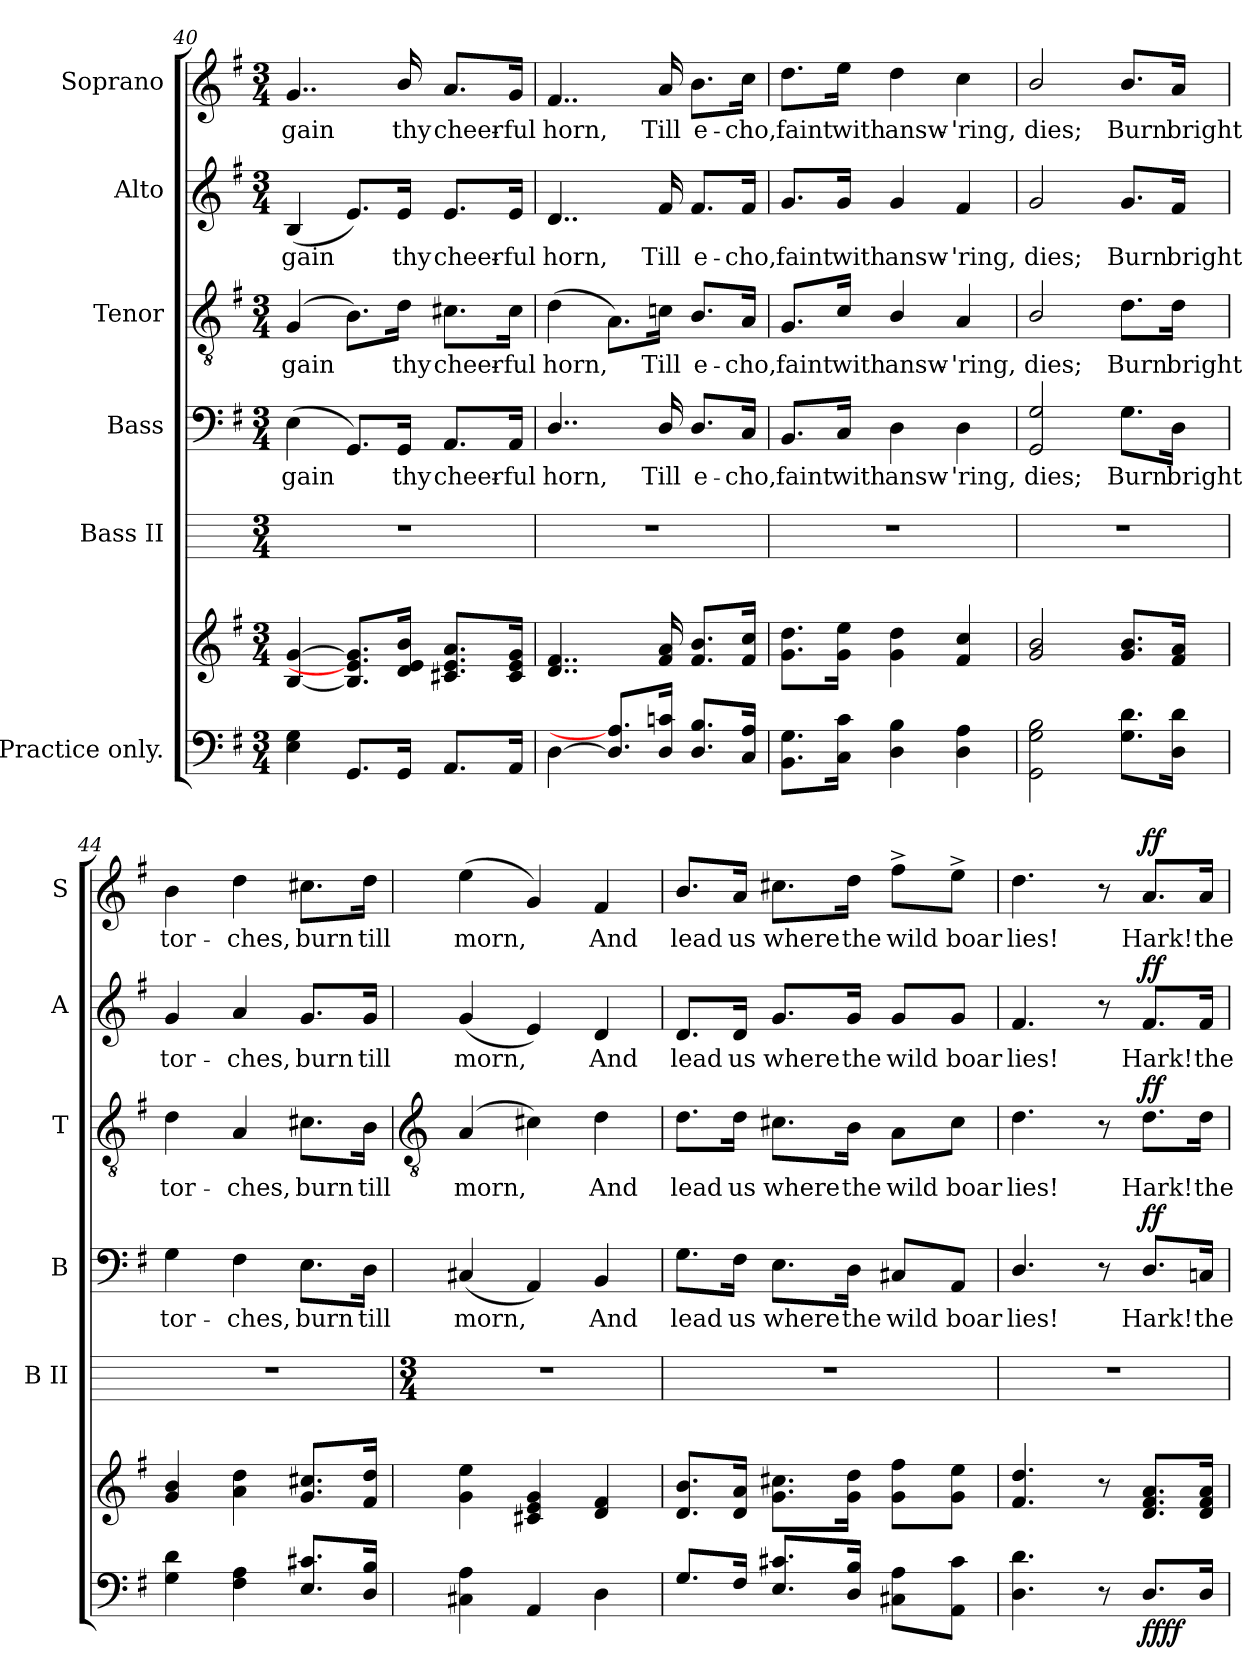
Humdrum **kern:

**kern	**kern	**dynam	**kern	**kern	**text	**dynam	**kern	**text	**dynam	**kern	**text	**dynam	**kern	**text	**dynam
*part6	*part6	*part6	*part5	*part4	*part4	*part4	*part3	*part3	*part3	*part2	*part2	*part2	*part1	*part1	*part1
*staff7	*staff6	*staff6/7	*staff5	*staff4	*staff4	*staff4	*staff3	*staff3	*staff3	*staff2	*staff2	*staff2	*staff1	*staff1	*staff1
*I"Practice only.	*	*	*I"Bass II	*I"Bass	*	*	*I"Tenor	*	*	*I"Alto	*	*	*I"Soprano	*	*
*	*	*	*I'B II	*I'B	*	*	*I'T	*	*	*I'A	*	*	*I'S	*	*
!!LO:LB:g=z
*clefF4	*clefG2	*	*	*clefF4	*	*	*clefGv2	*	*	*clefG2	*	*	*clefG2	*	*
*k[f#]	*k[f#]	*	*	*k[f#]	*	*	*k[f#]	*	*	*k[f#]	*	*	*k[f#]	*	*
*G:	*G:	*	*	*G:	*	*	*G:	*	*	*G:	*	*	*G:	*	*
*M3/4	*M3/4	*	*M3/4	*M3/4	*	*	*M3/4	*	*	*M3/4	*	*	*M3/4	*	*
=40	=40	=40	=40	=40	=40	=40	=40	=40	=40	=40	=40	=40	=40	=40	=40
!	!	!	!	!	!LO:LY:b	!	!	!LO:LY:b	!	!	!LO:LY:b	!	!	!LO:LY:b	!
4E 4G	[4B [4g	.	2.r	(4E	-gain	.	(<4G	gain	.	(<4B	-gain	.	4..g	-gain	.
8.GGL	8.B] 8.e] 8.g]L	.	.	8.GG/L)	.	.	8.B\L)	.	.	8.e/L)	.	.	.	.	.
!	!	!	!	!	!LO:LY:b	!	!	!LO:LY:b	!	!	!LO:LY:b	!	!	!LO:LY:b	!
16GGJ	16d/ 16e/ 16b/J	.	.	16GG/Jk	thy	.	16d\Jk	thy	.	16e/Jk	thy	.	16b/	thy	.
!	!	!	!	!	!LO:LY:b	!	!	!LO:LY:b	!	!	!LO:LY:b	!	!	!LO:LY:b	!
8.AAL	8.c#X 8.e 8.aL	.	.	8.AA/L	cheer-	.	8.c#X\L	cheer-	.	8.e/L	cheer-	.	8.a/L	cheer-	.
!	!	!	!	!	!LO:LY:b	!	!	!LO:LY:b	!	!	!LO:LY:b	!	!	!LO:LY:b	!
16AAJ	16c# 16e 16gJ	.	.	16AA/Jk	-ful	.	16c#\Jk	-ful	.	16e/Jk	-ful	.	16g/Jk	-ful	.
=41	=41	=41	=41	=41	=41	=41	=41	=41	=41	=41	=41	=41	=41	=41	=41
!	!	!	!	!	!LO:LY:b	!	!	!LO:LY:b	!	!	!LO:LY:b	!	!	!LO:LY:b	!
[4D\	4..d 4..f#	.	2.r	4..D/	horn,	.	(<4d\	horn,	.	4..d	horn,	.	4..f#	horn,	.
8.D] 8.A]L	.	.	.	.	.	.	8.A\L)	.	.	.	.	.	.	.	.
!	!	!	!	!	!LO:LY:b	!	!	!LO:LY:b	!	!	!LO:LY:b	!	!	!LO:LY:b	!
16D/ 16cn/J	16f# 16a	.	.	16D/	Till	.	16cn\Jk	Till	.	16f#	Till	.	16a	Till	.
!	!	!	!	!	!LO:LY:b	!	!	!LO:LY:b	!	!	!LO:LY:b	!	!	!LO:LY:b	!
8.D/ 8.B/L	8.f# 8.bL	.	.	8.D/L	e-	.	8.B/L	e-	.	8.f#/L	e-	.	8.b\L	e-	.
!	!	!	!	!	!LO:LY:b	!	!	!LO:LY:b	!	!	!LO:LY:b	!	!	!LO:LY:b	!
16C 16AJ	16f# 16ccJ	.	.	16C/Jk	-cho,	.	16A/Jk	-cho,	.	16f#/Jk	-cho,	.	16cc\Jk	-cho,	.
=42	=42	=42	=42	=42	=42	=42	=42	=42	=42	=42	=42	=42	=42	=42	=42
!	!	!	!	!	!LO:LY:b	!	!	!LO:LY:b	!	!	!LO:LY:b	!	!	!LO:LY:b	!
8.BB 8.GL	8.g 8.ddL	.	2.r	8.BB/L	faint	.	8.G/L	faint	.	8.g/L	faint	.	8.dd\L	faint	.
!	!	!	!	!	!LO:LY:b	!	!	!LO:LY:b	!	!	!LO:LY:b	!	!	!LO:LY:b	!
16C 16cJ	16g 16eeJ	.	.	16C/Jk	with	.	16c/Jk	with	.	16g/Jk	with	.	16ee\Jk	with	.
!	!	!	!	!	!LO:LY:b	!	!	!LO:LY:b	!	!	!LO:LY:b	!	!	!LO:LY:b	!
4D 4B	4g 4dd	.	.	4D	answ-	.	4B/	answ-	.	4g	answ-	.	4dd	answ-	.
!	!	!	!	!	!LO:LY:b	!	!	!LO:LY:b	!	!	!LO:LY:b	!	!	!LO:LY:b	!
4D 4A	4f# 4cc	.	.	4D	-'ring,	.	4A	-'ring,	.	4f#	-'ring,	.	4cc	-'ring,	.
=43	=43	=43	=43	=43	=43	=43	=43	=43	=43	=43	=43	=43	=43	=43	=43
!	!	!	!	!	!LO:LY:b	!	!	!LO:LY:b	!	!	!LO:LY:b	!	!	!LO:LY:b	!
2GG 2G 2B	2g/ 2b/	.	2.r	2GG 2G	dies;	.	2B/	dies;	.	2g/	dies;	.	2b/	dies;	.
!	!	!	!	!	!LO:LY:b	!	!	!LO:LY:b	!	!	!LO:LY:b	!	!	!LO:LY:b	!
8.G 8.dL	8.g/ 8.b/L	.	.	8.G\L	Burn	.	8.d\L	Burn	.	8.g/L	Burn	.	8.b/L	Burn	.
!	!	!	!	!	!LO:LY:b	!	!	!LO:LY:b	!	!	!LO:LY:b	!	!	!LO:LY:b	!
16D 16dJ	16f#/ 16a/J	.	.	16D\Jk	bright	.	16d\Jk	bright	.	16f#/Jk	bright	.	16a/Jk	bright	.
=44	=44	=44	=44	=44	=44	=44	=44	=44	=44	=44	=44	=44	=44	=44	=44
!	!	!	!	!	!LO:LY:b	!	!	!LO:LY:b	!	!	!LO:LY:b	!	!	!LO:LY:b	!
4G 4d	4g 4b	.	2.r	4G	tor-	.	4d	tor-	.	4g	tor-	.	4b	tor-	.
!	!	!	!	!	!LO:LY:b	!	!	!LO:LY:b	!	!	!LO:LY:b	!	!	!LO:LY:b	!
4F# 4A	4a 4dd	.	.	4F#	-ches,	.	4A	-ches,	.	4a	-ches,	.	4dd	-ches,	.
!	!	!	!	!	!LO:LY:b	!	!	!LO:LY:b	!	!	!LO:LY:b	!	!	!LO:LY:b	!
8.E 8.c#XL	8.g 8.cc#XL	.	.	8.E\L	burn	.	8.c#X\L	burn	.	8.g/L	burn	.	8.cc#X\L	burn	.
!	!	!	!	!	!LO:LY:b	!	!	!LO:LY:b	!	!	!LO:LY:b	!	!	!LO:LY:b	!
16D/ 16B/J	16f# 16ddJ	.	.	16D\Jk	till	.	16B\Jk	till	.	16g/Jk	till	.	16dd\Jk	till	.
!!LO:LB:g=z
=45	=45	=45	=45	=45	=45	=45	=45	=45	=45	=45	=45	=45	=45	=45	=45
*	*	*	*	*	*	*	*clefGv2	*	*	*	*	*	*	*	*
*	*	*	*M3/4	*	*	*	*	*	*	*	*	*	*	*	*
!	!	!	!	!	!LO:LY:b	!	!	!LO:LY:b	!	!	!LO:LY:b	!	!	!LO:LY:b	!
4C#X 4A	4g 4ee	.	2.r	(<4C#X	morn,	.	(<4A/	morn,	.	(<4g	morn,	.	(<4ee	morn,	.
4AA	4c#X 4e 4g	.	.	4AA)	.	.	4c#X)	.	.	4e)	.	.	4g)	.	.
!	!	!	!	!	!LO:LY:b	!	!	!LO:LY:b	!	!	!LO:LY:b	!	!	!LO:LY:b	!
4D	4d 4f#	.	.	4BB	And	.	4d	And	.	4d	And	.	4f#	And	.
=46	=46	=46	=46	=46	=46	=46	=46	=46	=46	=46	=46	=46	=46	=46	=46
!	!	!	!	!	!LO:LY:b	!	!	!LO:LY:b	!	!	!LO:LY:b	!	!	!LO:LY:b	!
8.G\L	8.d/ 8.b/L	.	2.r	8.G\L	lead	.	8.d\L	lead	.	8.d/L	lead	.	8.b/L	lead	.
!	!	!	!	!	!LO:LY:b	!	!	!LO:LY:b	!	!	!LO:LY:b	!	!	!LO:LY:b	!
16F#/J	16d 16aJ	.	.	16F#\Jk	us	.	16d\Jk	us	.	16d/Jk	us	.	16a/Jk	us	.
!	!	!	!	!	!LO:LY:b	!	!	!LO:LY:b	!	!	!LO:LY:b	!	!	!LO:LY:b	!
8.E 8.c#XL	8.g 8.cc#XL	.	.	8.E\L	where	.	8.c#X\L	where	.	8.g/L	where	.	8.cc#X\L	where	.
!	!	!	!	!	!LO:LY:b	!	!	!LO:LY:b	!	!	!LO:LY:b	!	!	!LO:LY:b	!
16D/ 16B/J	16g 16ddJ	.	.	16D\Jk	the	.	16B\Jk	the	.	16g/Jk	the	.	16dd\Jk	the	.
!	!	!	!	!	!LO:LY:b	!	!	!LO:LY:b	!	!	!LO:LY:b	!	!	!LO:LY:b	!
8C#X\ 8A\L	8g 8ff#L	.	.	8C#X/L	wild	.	8A\L	wild	.	8g/L	wild	.	8ff#^\L	wild	.
!	!	!	!	!	!LO:LY:b	!	!	!LO:LY:b	!	!	!LO:LY:b	!	!	!LO:LY:b	!
8AA\ 8c#\J	8g 8eeJ	.	.	8AA/J	boar	.	8c#\J	boar	.	8g/J	boar	.	8ee^\J	boar	.
=47	=47	=47	=47	=47	=47	=47	=47	=47	=47	=47	=47	=47	=47	=47	=47
!	!	!	!	!	!LO:LY:b	!	!	!LO:LY:b	!	!	!LO:LY:b	!	!	!LO:LY:b	!
4.D 4.d	4.f# 4.dd	.	2.r	4.D/	lies!	.	4.d	lies!	.	4.f#	lies!	.	4.dd	lies!	.
8r	8r	.	.	8r	.	.	8r	.	.	8r	.	.	8r	.	.
!	!	!LO:DY:b=2	!	!	!LO:LY:b	!	!	!LO:LY:b	!	!	!LO:LY:b	!	!	!LO:LY:b	!
!	!	!LO:DY:n=1:b	!	!	!	!LO:DY:b	!	!	!LO:DY:b	!	!	!LO:DY:b	!	!	!LO:DY:b
8.D\L	8.d 8.f# 8.aL	ff ff	.	8.D/L	Hark!	ff	8.d\L	Hark!	ff	8.f#/L	Hark!	ff	8.a/L	Hark!	ff
!	!	!	!	!	!LO:LY:b	!	!	!LO:LY:b	!	!	!LO:LY:b	!	!	!LO:LY:b	!
16D/J	16d 16f# 16aJ	.	.	16Cn/Jk	the	.	16d\Jk	the	.	16f#/Jk	the	.	16a/Jk	the	.
=	=	=	=	=	=	=	=	=	=	=	=	=	=	=	=
*-	*-	*-	*-	*-	*-	*-	*-	*-	*-	*-	*-	*-	*-	*-	*-
